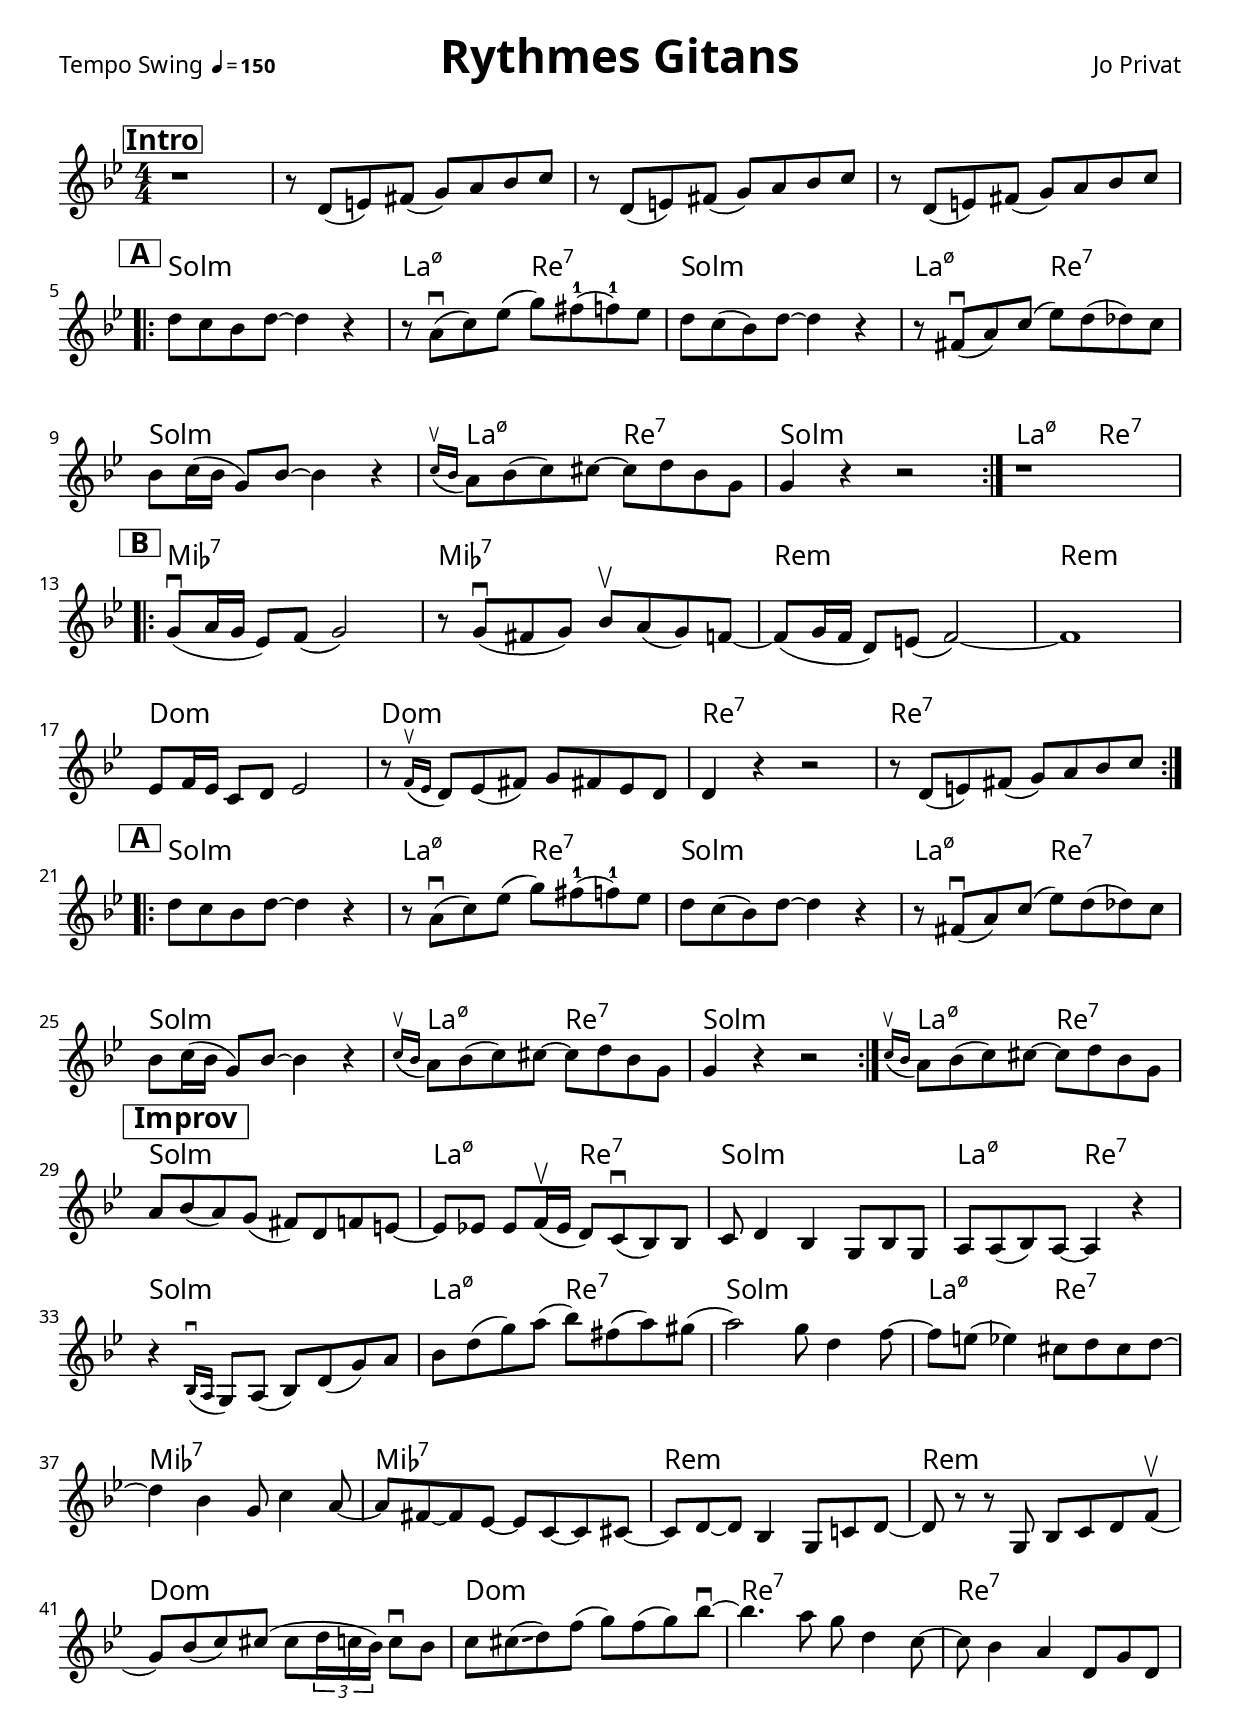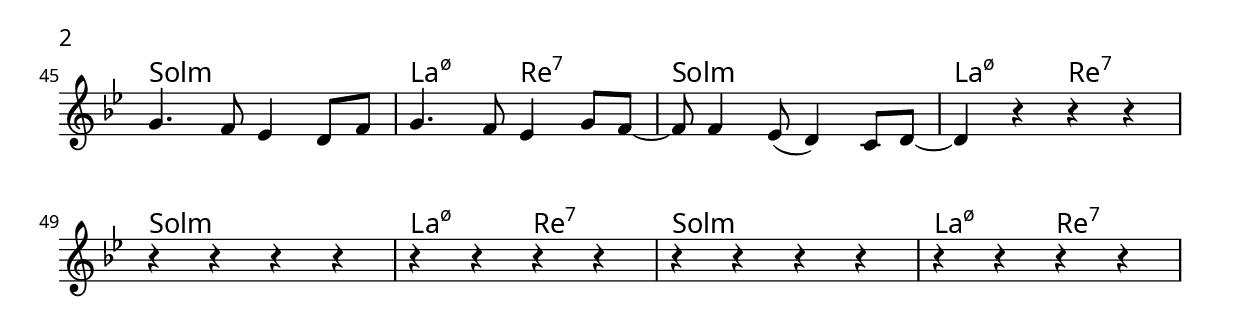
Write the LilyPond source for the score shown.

\version "2.19.80"
\language "italiano"


%%\include "LilyJAZZ.ily"

\include "articulate.ly"




%%%%%%%%%%%%%%%%%%%%%%%%
%%%  STYLE SHEET
%%%%%%%%%%%%%%%%%%%%%%%%
#(set-global-staff-size 20)
\paper {
  #(define fonts (set-global-fonts
                  #:roman "LilyJAZZ Text"
                  #:sans "LilyJAZZ Chord"
                  #:factor (/ staff-height pt 20)
                  ))
}
\header {  tagline = ##f }


\layout{
  indent = 0\in

  \context {
    \Score
    \override MetronomeMark.extra-offset = #'(-5 . 0)
    \override MetronomeMark.padding = #'3

  }
  \context {
    \Staff
    \override TimeSignature.style = #'numbered
  }
  \context {
    \Voice
    \override Glissando.thickness = #3
    \override Glissando.gap = #0.1
  }
}

tempoMarkup = \markup {
  "Tempo Swing"
  \hspace #0.25 \fontsize #-1 \medium
  \concat {
    \raise #0.4 \fontsize #-2 \note-by-number #2 #0 #0.85
    \hspace #0.5 "="
    \hspace #0.2 \bold 150
  }
}

%---------------------------
Title    = "Rythmes Gitans"
Subtitle = "for two violins and strings"
Composer = "Jo Privat"
arranger = "Arranger"
instrument = "Violin I"
%---------------------



global = {
  \time 4/4
  \key sol \minor
  %\tempo "swing" 4=150
}

chords_A = \chordmode {
  sol1:m  la2:m7.5- re2:7
  sol1:m  la2:m7.5- re2:7
}
chords_B = \chordmode {
  mib1:7  mib1:7   re1:m re1:m
  do1:m   do1:m    re1:7 re1:7
}
chordNames = \chordmode {
  % INTRO
  s1 s1 s1 s1

  % A
  \chords_A
  \chords_A
  % B
  \chords_B
  % A
  \chords_A
  \chords_A

  % IMPROV
  % A
  \chords_A
  \chords_A
  % B
  \chords_B
  % A
  \chords_A
  \chords_A
}
\markup \vspace #0.1
\markup {
  \override #'(baseline-skip . 40) %% changes distance between title/subtitle and composer/arranger
  \column {
    \override #'(baseline-skip . 3.5) %
    \column {
      \fill-line {
        { \tempoMarkup}                % LEFT
        { \fontsize #6 \bold \Title }  % CENTER
        {\Composer}                    % RIGHT
      }
      \fill-line {
        \fromproperty #'header:meter
        \fromproperty #'header:arranger
      }
    }
  }
}
\markup \vspace #1

section_A_base = \relative do'' {
  \mark \markup { \box \bold " A " }
  \repeat volta 2{
    re8 do sib re8 ~  re4 r4
    r8 la\downbow( do) mib( sol) fad-1( fa-1) mib
    re8 do( sib) re8 ~ re4 r
    r8 fad,\downbow( la) do( mib)  re( reb) do
    \break
    sib8 do16( sib sol8) sib  ~sib4 r4
    \acciaccatura {do16\upbow sib}
    la8 sib( do) dod ~ dod re sib sol
    sol4 r4 r2
    
  }
}

section_AA = \relative do'' {
  \section_A_base
  r1
}
section_AB = \relative do'' {
  \section_A_base
  \acciaccatura {do16\upbow sib}
    la8 sib( do) dod ~ dod re sib sol
}
section_B = \relative do'' {
  \mark \markup { \box \bold " B " }
  \repeat volta 2{
    sol8\downbow (la16 sol mib8) fa8( sol2)
    r8 sol\downbow( fad sol) sib\upbow la( sol) fa
    ~fa8( sol16 fa re8) mi8(  fa2~)
    fa1
    \break
    mib8 fa16 mib do8 re8 mib2
    r8    \acciaccatura { fa16\upbow mib}
    re8 mib( fad) sol fad!  mib re
    re4 r4 r2
    r8 re( mi) fad( sol) la sib do
  }
}
melody = \relative do' {
  % \jazzOn
  \global
  \mark \markup { \box \bold Intro }
  r1 r8 re( mi) fad( sol) la sib do
  r8 re,( mi) fad( sol) la sib do
  r8 re,( mi) fad( sol) la sib do
  \section_AA
  \break
  \section_B
  \section_AB


  \break
  \mark \markup { \box \bold " Improv " }
  la8 sib( la) sol( fad) re
  fa8 mi ~
  mi mib8
  mib8  fa16\upbow( mib  re8) do\downbow( sib) sib
  do8 re4 sib4 sol8 sib8 sol8
  la8 la8( sib) la8 ~ la4  r4
  \break
  r4 \acciaccatura {sib16\downbow la}
  sol8 la( sib) re( sol8) la
  sib re( sol) la( sib) fad( la) sold(
  la2) sol8 re4 fa8 ~
  fa8 mi8( mib4)
  dod8 re8  dod re ~
  \break

  re4 sib4  sol8 do4
  la8  ~
  la8
  fad8 ~ fad8
  mib8 ~ mib8
  do8 ~ do8
  dod8 ~ dod8
  re8 ~ re8
  sib4  sol8  do8 re8 ~re8
  r8 r8 sol,8 sib do re fa\upbow(
  \break
  sol8) sib( do8)  dod8( dod8
  \tuplet 3/2 {re16 do sib)}
  do8\downbow sib8 do dod( \glissando re8) fa( sol)


  fa8( sol8) sib8\downbow ~ sib4. la8 sol8
  re4  do8
  ~ do8   sib4  la4 re,8 sol8 re8
  \break
  sol4.  fa8  mib4 re8 fa8
  sol4.  fa8  mib4 sol8 fa8
  ~ fa8 fa4  mib8( re4)  do8 re8
  ~ re4 r4  r4  r4
  \break
  r4  r4 r4 r4
  r4  r4 r4 r4
  r4  r4 r4 r4
  r4  r4 r4 r4
}


\score {
  <<
    \new ChordNames \chordNames
    \new Staff { 
     % \articulate <<
      \melody
  %  >>
  }
  >>
  \layout { }
  \midi { }
}